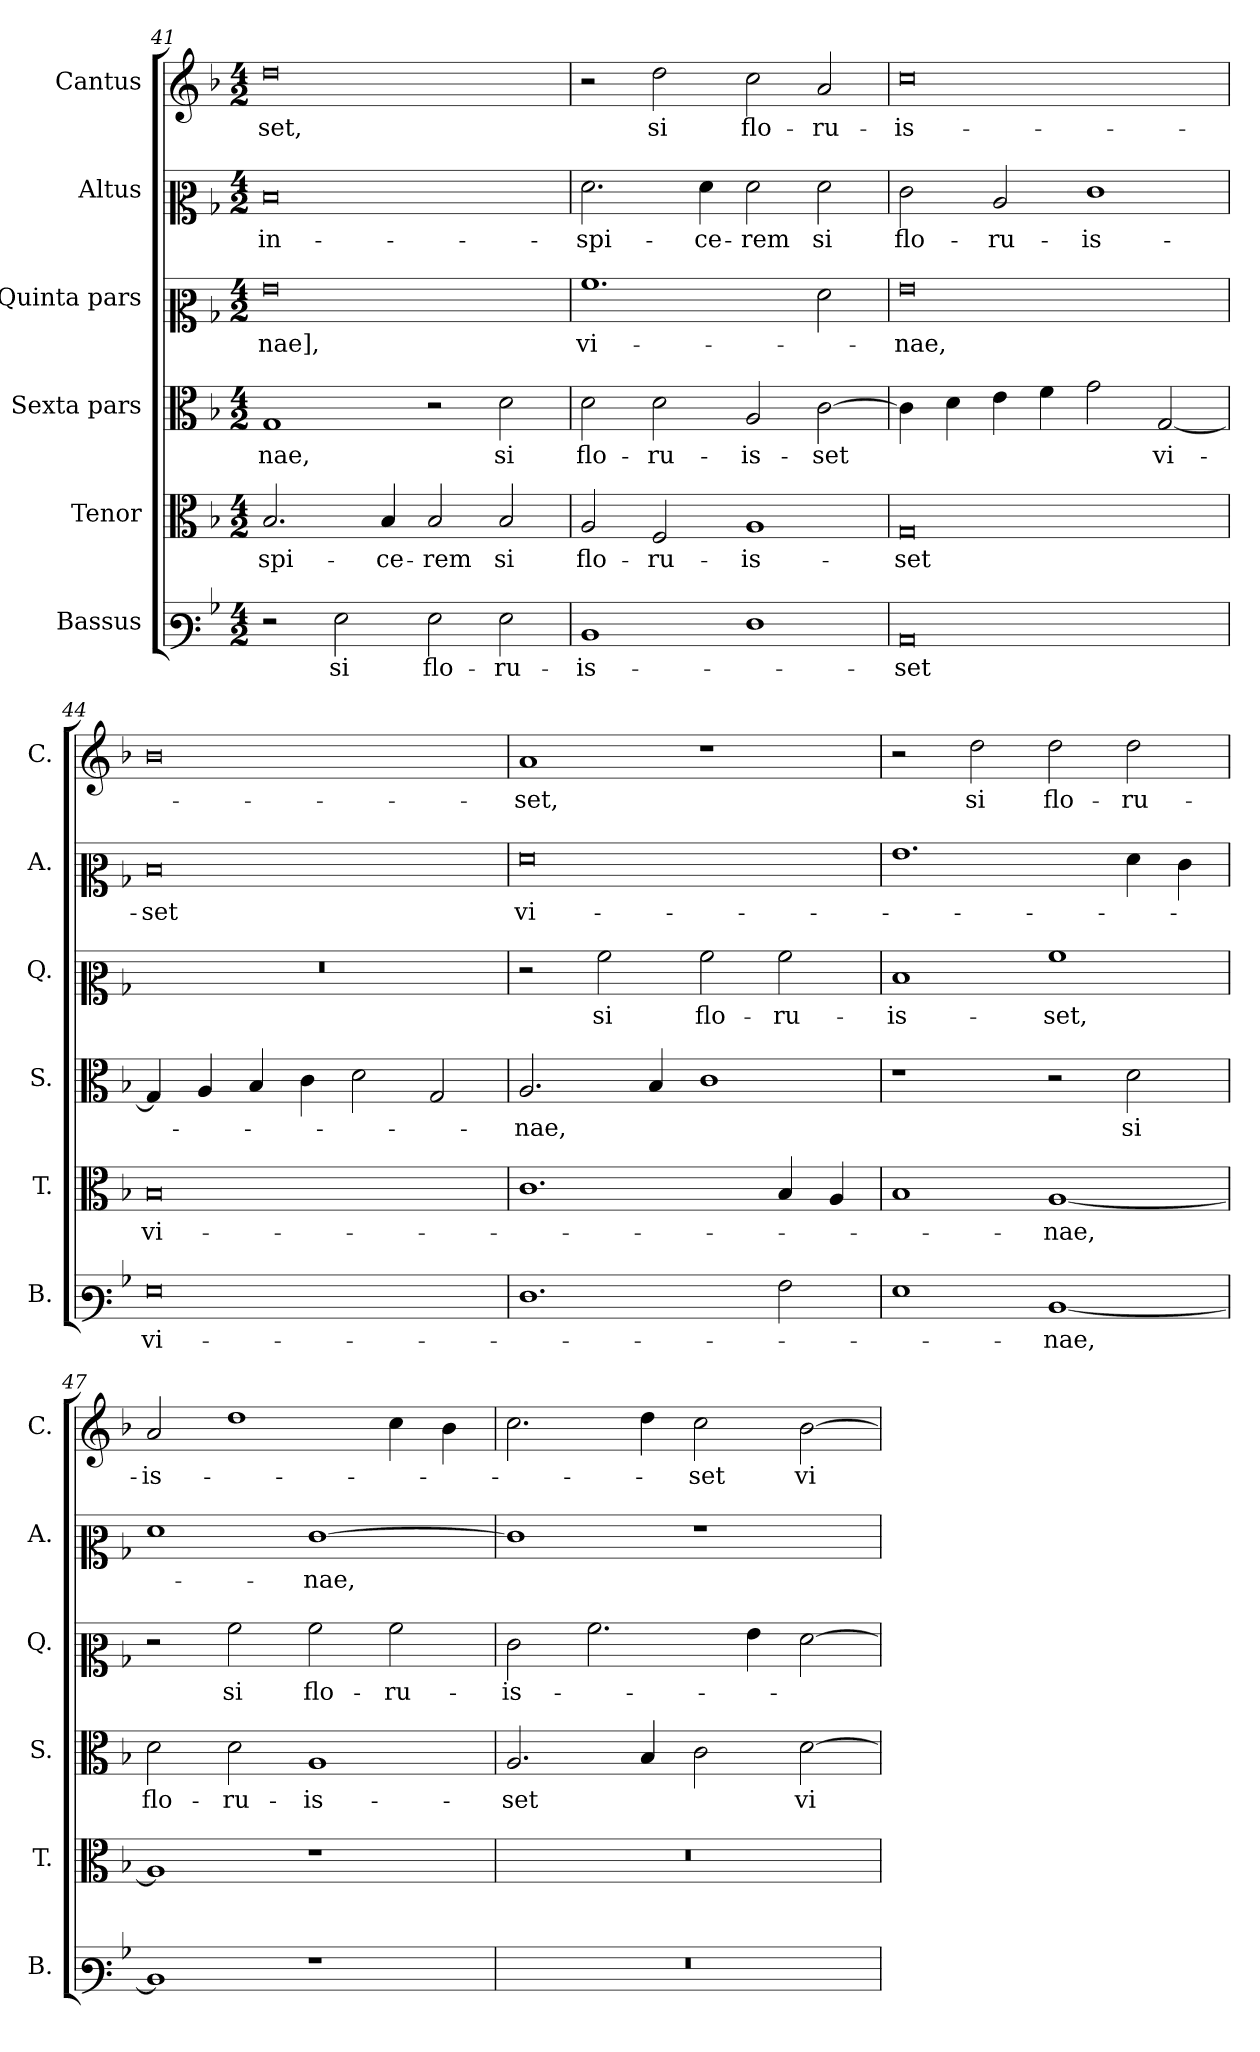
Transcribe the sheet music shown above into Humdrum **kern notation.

**kern	**text	**kern	**text	**kern	**text	**kern	**text	**kern	**text	**kern	**text
*part6	*part6	*part5	*part5	*part4	*part4	*part3	*part3	*part2	*part2	*part1	*part1
*staff6	*staff6	*staff5	*staff5	*staff4	*staff4	*staff3	*staff3	*staff2	*staff2	*staff1	*staff1
*I"Bassus	*	*I"Tenor	*	*I"Sexta pars	*	*I"Quinta pars	*	*I"Altus	*	*I"Cantus	*
*I'B.	*	*I'T.	*	*I'S.	*	*I'Q.	*	*I'A.	*	*I'C.	*
*clefF3	*	*clefC3	*	*clefC3	*	*clefC2	*	*clefC2	*	*clefG2	*
*k[b-]	*	*k[b-]	*	*k[b-]	*	*k[b-]	*	*k[b-]	*	*k[b-]	*
*M4/2	*	*M4/2	*	*M4/2	*	*M4/2	*	*M4/2	*	*M4/2	*
=41	=41	=41	=41	=41	=41	=41	=41	=41	=41	=41	=41
!	!	!	!LO:LY:b	!	!LO:LY:b	!	!LO:LY:b	!	!LO:LY:b	!	!LO:LY:b
2r	.	2.B-/	-spi-	1G	-nae,	0g	-nae],	0d	in-	0dd	-set,
!	!LO:LY:b	!	!	!	!	!	!	!	!	!	!
2G\	si	.	.	.	.	.	.	.	.	.	.
!	!	!	!LO:LY:b	!	!	!	!	!	!	!	!
.	.	4B-/	-ce-	.	.	.	.	.	.	.	.
!	!LO:LY:b	!	!LO:LY:b	!	!	!	!	!	!	!	!
2G\	flo-	2B-/	-rem	2r	.	.	.	.	.	.	.
!	!LO:LY:b	!	!LO:LY:b	!	!LO:LY:b	!	!	!	!	!	!
2G\	-ru-	2B-/	si	2d\	si	.	.	.	.	.	.
!!LO:PB:g=z
=42	=42	=42	=42	=42	=42	=42	=42	=42	=42	=42	=42
!	!LO:LY:b	!	!LO:LY:b	!	!LO:LY:b	!	!LO:LY:b	!	!LO:LY:b	!	!
1D	-is-	2A/	flo-	2d\	flo-	1.a	vi-	2.f\	-spi-	2r	.
!	!	!	!LO:LY:b	!	!LO:LY:b	!	!	!	!	!	!LO:LY:b
.	.	2F/	-ru-	2d\	-ru-	.	.	.	.	2dd\	si
!	!	!	!	!	!	!	!	!	!LO:LY:b	!	!
.	.	.	.	.	.	.	.	4f\	-ce-	.	.
!	!	!	!LO:LY:b	!	!LO:LY:b	!	!	!	!LO:LY:b	!	!LO:LY:b
1F	.	1A	-is-	2A/	-is-	.	.	2f\	-rem	2cc\	flo-
!	!	!	!	!	!LO:LY:b	!	!	!	!LO:LY:b	!	!LO:LY:b
.	.	.	.	[2c\	-set	2f\	.	2f\	si	2a/	-ru-
=43	=43	=43	=43	=43	=43	=43	=43	=43	=43	=43	=43
!	!LO:LY:b	!	!LO:LY:b	!	!	!	!LO:LY:b	!	!LO:LY:b	!	!LO:LY:b
0C	-set	0G	-set	4c\]	.	0g	-nae,	2e\	flo-	0cc	-is-
.	.	.	.	4d\	.	.	.	.	.	.	.
!	!	!	!	!	!	!	!	!	!LO:LY:b	!	!
.	.	.	.	4e\	.	.	.	2c/	-ru-	.	.
.	.	.	.	4f\	.	.	.	.	.	.	.
!	!	!	!	!	!	!	!	!	!LO:LY:b	!	!
.	.	.	.	2g\	.	.	.	1e	-is-	.	.
!	!	!	!	!	!LO:LY:b	!	!	!	!	!	!
.	.	.	.	[2G/	vi-	.	.	.	.	.	.
=44	=44	=44	=44	=44	=44	=44	=44	=44	=44	=44	=44
!	!LO:LY:b	!	!LO:LY:b	!	!	!	!	!	!LO:LY:b	!	!
0G	vi-	0B-	vi-	4G/]	.	0r	.	0d	-set	0b-	.
.	.	.	.	4A/	.	.	.	.	.	.	.
.	.	.	.	4B-/	.	.	.	.	.	.	.
.	.	.	.	4c\	.	.	.	.	.	.	.
.	.	.	.	2d\	.	.	.	.	.	.	.
.	.	.	.	2G/	.	.	.	.	.	.	.
=45	=45	=45	=45	=45	=45	=45	=45	=45	=45	=45	=45
!	!	!	!	!	!LO:LY:b	!	!	!	!LO:LY:b	!	!LO:LY:b
1.F	.	1.c	.	2.A/	-nae,	2r	.	0f	vi-	1a	-set,
!	!	!	!	!	!	!	!LO:LY:b	!	!	!	!
.	.	.	.	.	.	2a\	si	.	.	.	.
.	.	.	.	4B-/	.	.	.	.	.	.	.
!	!	!	!	!	!	!	!LO:LY:b	!	!	!	!
.	.	.	.	1c	.	2a\	flo-	.	.	1r	.
!	!	!	!	!	!	!	!LO:LY:b	!	!	!	!
2A\	.	4B-/	.	.	.	2a\	-ru-	.	.	.	.
.	.	4A/	.	.	.	.	.	.	.	.	.
=46	=46	=46	=46	=46	=46	=46	=46	=46	=46	=46	=46
!	!	!	!	!	!	!	!LO:LY:b	!	!	!	!
1G	.	1B-	.	1r	.	1d	-is-	1.g	.	2r	.
!	!	!	!	!	!	!	!	!	!	!	!LO:LY:b
.	.	.	.	.	.	.	.	.	.	2dd\	si
!	!LO:LY:b	!	!LO:LY:b	!	!	!	!LO:LY:b	!	!	!	!LO:LY:b
[1D	-nae,	[1A	-nae,	2r	.	1a	-set,	.	.	2dd\	flo-
!	!	!	!	!	!LO:LY:b	!	!	!	!	!	!LO:LY:b
.	.	.	.	2d\	si	.	.	4f\	.	2dd\	-ru-
.	.	.	.	.	.	.	.	4e\	.	.	.
!!LO:LB:g=z
=47	=47	=47	=47	=47	=47	=47	=47	=47	=47	=47	=47
!	!	!	!	!	!LO:LY:b	!	!	!	!	!	!LO:LY:b
1D]	.	1A]	.	2d\	flo-	2r	.	1f	.	2a/	is-
!	!	!	!	!	!LO:LY:b	!	!LO:LY:b	!	!	!	!
.	.	.	.	2d\	-ru-	2a\	si	.	.	1dd	.
!	!	!	!	!	!LO:LY:b	!	!LO:LY:b	!	!LO:LY:b	!	!
1r	.	1r	.	1A	-is-	2a\	flo-	[1e	-nae,	.	.
!	!	!	!	!	!	!	!LO:LY:b	!	!	!	!
.	.	.	.	.	.	2a\	-ru-	.	.	4cc\	.
.	.	.	.	.	.	.	.	.	.	4b-\	.
=48	=48	=48	=48	=48	=48	=48	=48	=48	=48	=48	=48
!	!	!	!	!	!LO:LY:b	!	!LO:LY:b	!	!	!	!
0r	.	0r	.	2.A/	-set	2e\	-is-	1e]	.	2.cc\	.
.	.	.	.	.	.	2.a\	.	.	.	.	.
.	.	.	.	4B-/	.	.	.	.	.	4dd\	.
!	!	!	!	!	!	!	!	!	!	!	!LO:LY:b
.	.	.	.	2c\	.	.	.	1r	.	2cc\	-set
.	.	.	.	.	.	4g\	.	.	.	.	.
!	!	!	!	!	!LO:LY:b	!	!	!	!	!	!LO:LY:b
.	.	.	.	[2d\	vi-	[2f\	.	.	.	[2b-\	vi-
=	=	=	=	=	=	=	=	=	=	=	=
*-	*-	*-	*-	*-	*-	*-	*-	*-	*-	*-	*-
